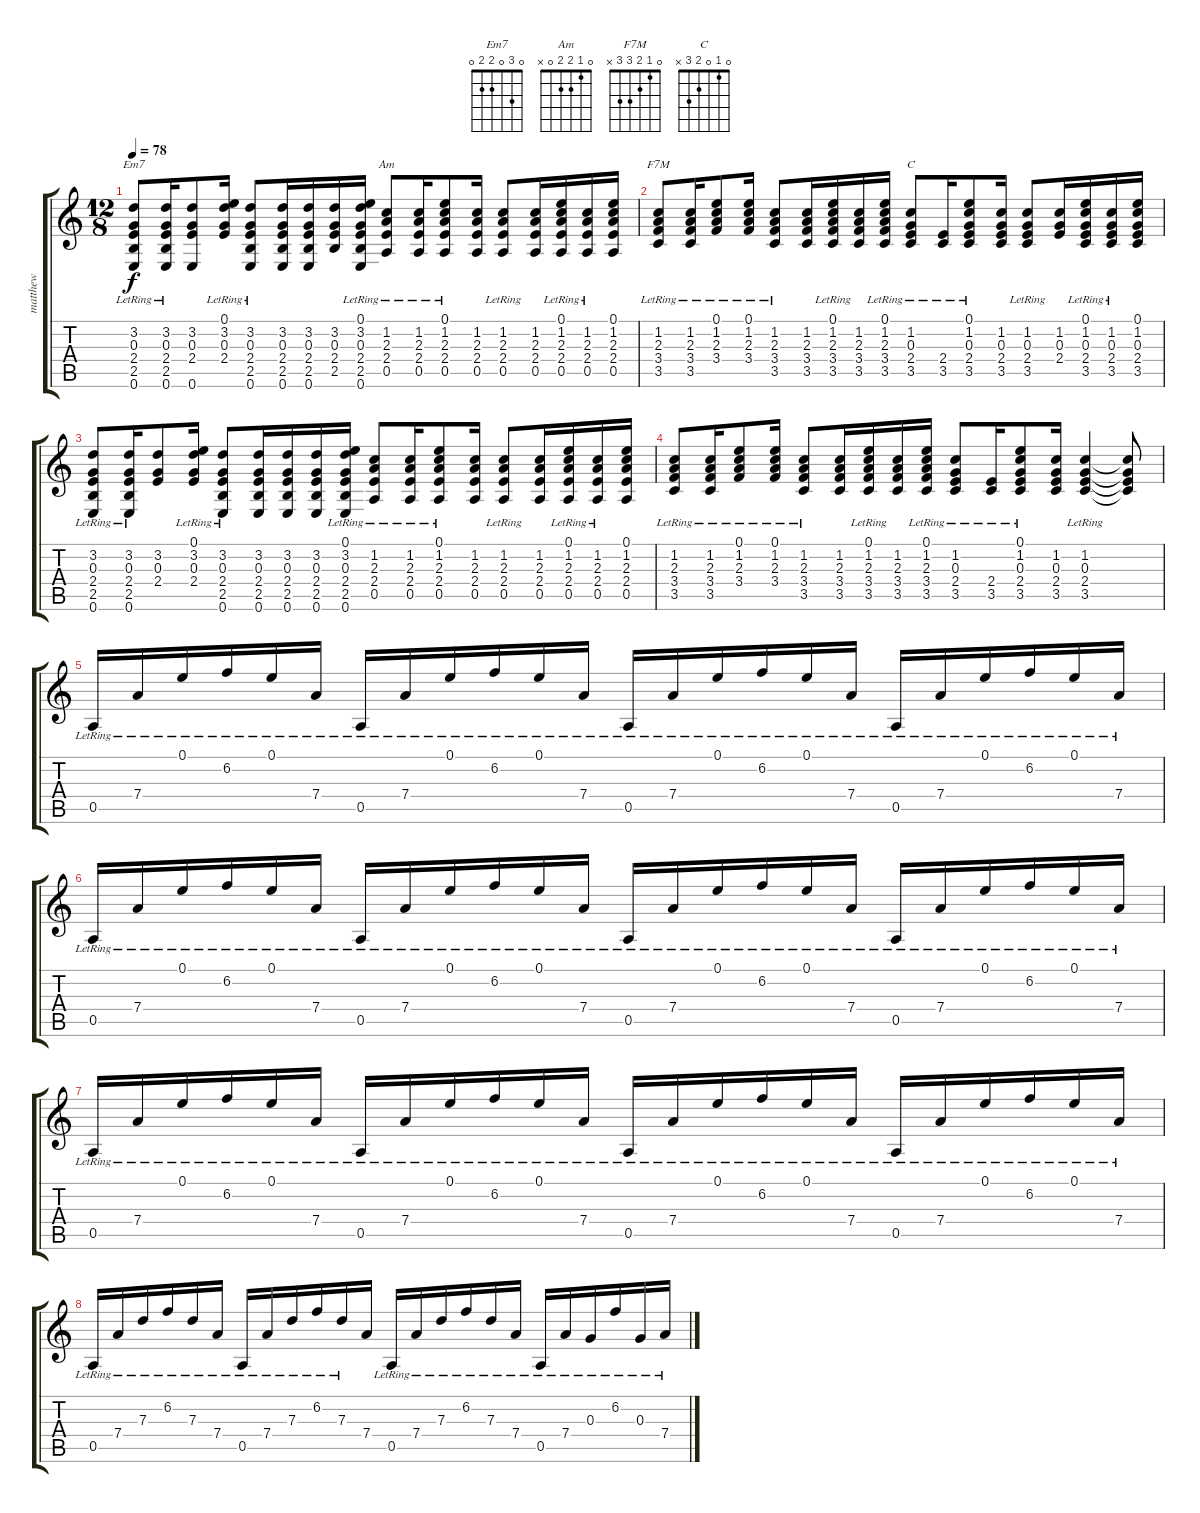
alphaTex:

\track ("matthew" "matthew") {mute instrument acousticguitarsteel}
\staff {score tabs}
\tuning (E4 B3 G3 D3 A2 E2) {hide}
\chord ("Em7" 0 3 0 2 2 0)
\chord ("Am" 0 1 2 2 0 x)
\chord ("F7M" 0 1 2 3 3 x)
\chord ("C" 0 1 0 2 3 x)
\ts (12 8)
\tempo 78
\clef g2
\ks c
(3.2 0.3 2.4 2.5{lr} 0.6).8{ch "Em7" dy f} (3.2 0.3 2.4 2.5{lr} 0.6).16 (3.2 0.3 2.4 0.6).8 (0.1 3.2{lr} 0.3 2.4).16 (3.2{lr} 0.3 2.4 2.5{lr} 0.6).8 (3.2 0.3 2.4 2.5 0.6).16 (3.2 0.3 2.4 2.5 0.6).16 (3.2 0.3 2.4 2.5).16 (0.1{lr} 3.2 0.3 2.4 2.5 0.6).16 (1.2{lr} 2.3{lr} 2.4 0.5).8{ch "Am"} (1.2 2.3 2.4{lr} 0.5).16 (0.1{lr} 1.2 2.3 2.4 0.5).8 (1.2 2.3 2.4 0.5).16 (1.2 2.3 2.4 0.5{lr}).8 (1.2 2.3 2.4 0.5).16 (0.1{lr} 1.2 2.3 2.4 0.5).16 (1.2 2.3 2.4 0.5{lr}).16 (0.1 1.2 2.3 2.4 0.5).16 |
(1.2 2.3 3.4 3.5{lr}).8{ch "F7M"} (1.2 2.3 3.4 3.5{lr}).16 (0.1{lr} 1.2 2.3 3.4).8 (0.1 1.2{lr} 2.3 3.4).16 (1.2{lr} 2.3 3.4 3.5{lr}).8 (1.2 2.3 3.4 3.5).16 (0.1{lr} 1.2 2.3 3.4 3.5).16 (1.2 2.3 3.4 3.5).16 (0.1{lr} 1.2 2.3 3.4 3.5).16 (1.2{lr} 0.3{lr} 2.4 3.5).8{ch "C"} (2.4{lr} 3.5).16 (0.1{lr} 1.2 0.3 2.4 3.5).8 (1.2 0.3 2.4 3.5).16 (1.2 0.3 2.4 3.5{lr}).8 (1.2 0.3 2.4).16 (0.1{lr} 1.2 0.3 2.4 3.5).16 (1.2 0.3 2.4 3.5{lr}).16 (0.1 1.2 0.3 2.4 3.5).16 |
(3.2 0.3 2.4 2.5{lr} 0.6).8 (3.2 0.3 2.4 2.5{lr} 0.6).16 (3.2 0.3 2.4).8 (0.1 3.2{lr} 0.3 2.4).16 (3.2{lr} 0.3 2.4 2.5{lr} 0.6).8 (3.2 0.3 2.4 2.5 0.6).16 (3.2 0.3 2.4 2.5 0.6).16 (3.2 0.3 2.4 2.5 0.6).16 (0.1{lr} 3.2 0.3 2.4 2.5 0.6).16 (1.2{lr} 2.3{lr} 2.4 0.5).8 (1.2 2.3 2.4{lr} 0.5).16 (0.1{lr} 1.2 2.3 2.4 0.5).8 (1.2 2.3 2.4 0.5).16 (1.2 2.3 2.4 0.5{lr}).8 (1.2 2.3 2.4 0.5).16 (0.1{lr} 1.2 2.3 2.4 0.5).16 (1.2 2.3 2.4 0.5{lr}).16 (0.1 1.2 2.3 2.4 0.5).16 |
(1.2 2.3 3.4 3.5{lr}).8 (1.2 2.3 3.4 3.5{lr}).16 (0.1{lr} 1.2 2.3 3.4).8 (0.1 1.2{lr} 2.3 3.4).16 (1.2{lr} 2.3 3.4 3.5{lr}).8 (1.2 2.3 3.4 3.5).16 (0.1{lr} 1.2 2.3 3.4 3.5).16 (1.2 2.3 3.4 3.5).16 (0.1{lr} 1.2 2.3 3.4 3.5).16 (1.2{lr} 0.3{lr} 2.4 3.5).8 (2.4{lr} 3.5).16 (0.1{lr} 1.2 0.3 2.4 3.5).8 (1.2 0.3 2.4 3.5).16 (1.2 0.3 2.4 3.5{lr}).4 (1.2{t} 0.3{t} 2.4{t} 3.5{t}).8 |
0.5{lr}.16 7.4{lr}.16 0.1{lr}.16 6.2{lr}.16 0.1{lr}.16 7.4{lr}.16 0.5{lr}.16 7.4{lr}.16 0.1{lr}.16 6.2{lr}.16 0.1{lr}.16 7.4{lr}.16 0.5{lr}.16 7.4{lr}.16 0.1{lr}.16 6.2{lr}.16 0.1{lr}.16 7.4{lr}.16 0.5{lr}.16 7.4{lr}.16 0.1{lr}.16 6.2{lr}.16 0.1{lr}.16 7.4{lr}.16 |
0.5{lr}.16 7.4{lr}.16 0.1{lr}.16 6.2{lr}.16 0.1{lr}.16 7.4{lr}.16 0.5{lr}.16 7.4{lr}.16 0.1{lr}.16 6.2{lr}.16 0.1{lr}.16 7.4{lr}.16 0.5{lr}.16 7.4{lr}.16 0.1{lr}.16 6.2{lr}.16 0.1{lr}.16 7.4{lr}.16 0.5{lr}.16 7.4{lr}.16 0.1{lr}.16 6.2{lr}.16 0.1{lr}.16 7.4{lr}.16 |
0.5{lr}.16 7.4{lr}.16 0.1{lr}.16 6.2{lr}.16 0.1{lr}.16 7.4{lr}.16 0.5{lr}.16 7.4{lr}.16 0.1{lr}.16 6.2{lr}.16 0.1{lr}.16 7.4{lr}.16 0.5{lr}.16 7.4{lr}.16 0.1{lr}.16 6.2{lr}.16 0.1{lr}.16 7.4{lr}.16 0.5{lr}.16 7.4{lr}.16 0.1{lr}.16 6.2{lr}.16 0.1{lr}.16 7.4{lr}.16 |
0.5{lr}.16 7.4{lr}.16 7.3{lr}.16 6.2{lr}.16 7.3{lr}.16 7.4{lr}.16 0.5{lr}.16 7.4{lr}.16 7.3{lr}.16 6.2{lr}.16 7.3{lr}.16 7.4.16 0.5{lr}.16 7.4{lr}.16 7.3{lr}.16 6.2{lr}.16 7.3{lr}.16 7.4{lr}.16 0.5{lr}.16 7.4{lr}.16 0.3{lr}.16 6.2{lr}.16 0.3{lr}.16 7.4{lr}.16
